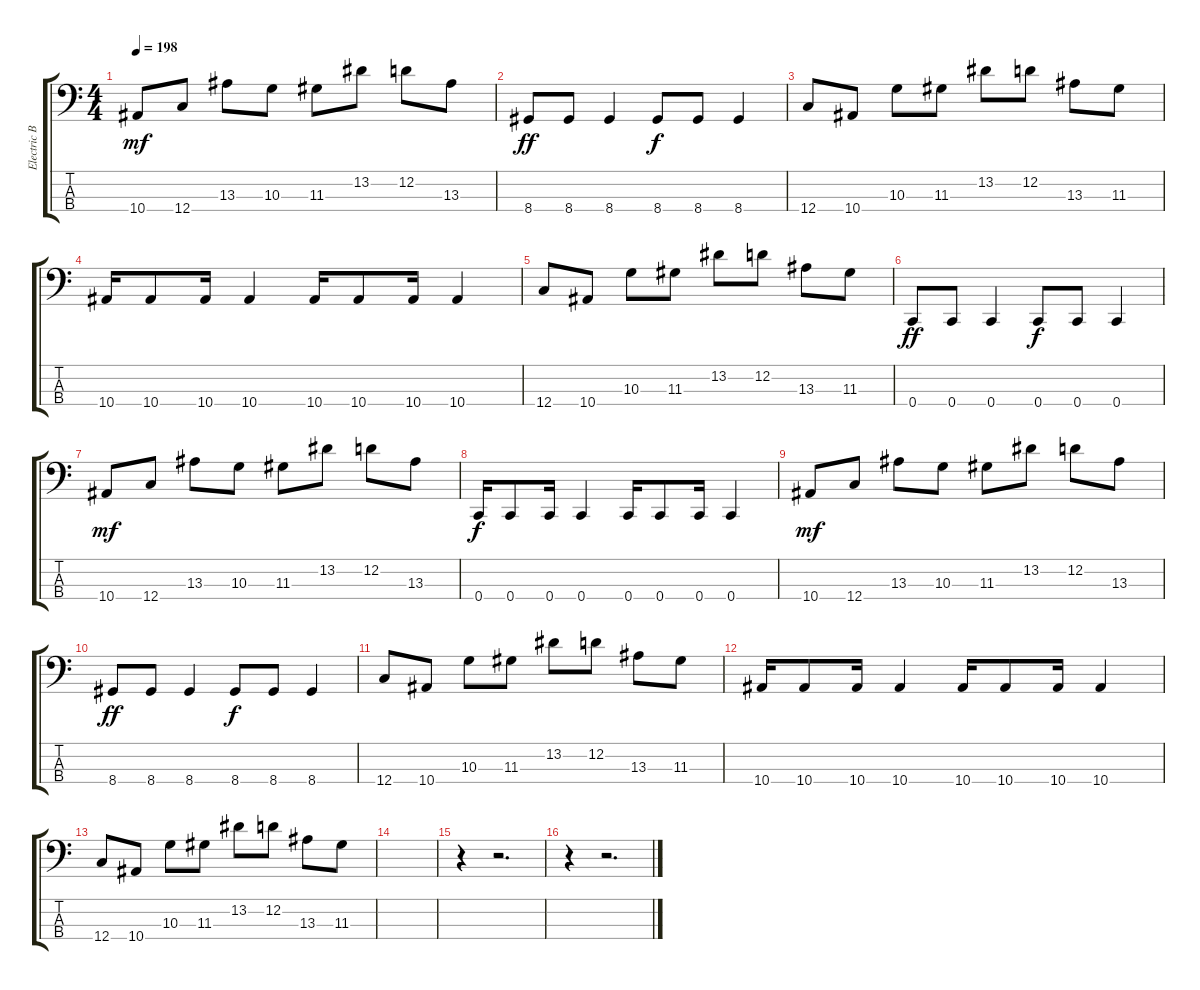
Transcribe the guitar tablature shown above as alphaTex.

\track ("Electric Bass" "Electric B") {instrument electricbassfinger}
\staff {score tabs}
\tuning (G2 D2 A1 C1) {hide}
\ts (4 4)
\tempo 198
\clef f4
\ks c
10.4.8{dy mf} 12.4.8 13.3.8 10.3.8 11.3.8 13.2.8 12.2.8 13.3.8 |
8.4.8{dy ff} 8.4.8 8.4.4 8.4.8{dy f} 8.4.8 8.4.4 |
12.4.8 10.4.8 10.3.8 11.3.8 13.2.8 12.2.8 13.3.8 11.3.8 |
10.4.16 10.4.8 10.4.16 10.4.4 10.4.16 10.4.8 10.4.16 10.4.4 |
12.4.8 10.4.8 10.3.8 11.3.8 13.2.8 12.2.8 13.3.8 11.3.8 |
0.4.8{dy ff} 0.4.8 0.4.4 0.4.8{dy f} 0.4.8 0.4.4 |
10.4.8{dy mf} 12.4.8 13.3.8 10.3.8 11.3.8 13.2.8 12.2.8 13.3.8 |
0.4.16{dy f} 0.4.8 0.4.16 0.4.4 0.4.16 0.4.8 0.4.16 0.4.4 |
10.4.8{dy mf} 12.4.8 13.3.8 10.3.8 11.3.8 13.2.8 12.2.8 13.3.8 |
8.4.8{dy ff} 8.4.8 8.4.4 8.4.8{dy f} 8.4.8 8.4.4 |
12.4.8 10.4.8 10.3.8 11.3.8 13.2.8 12.2.8 13.3.8 11.3.8 |
10.4.16 10.4.8 10.4.16 10.4.4 10.4.16 10.4.8 10.4.16 10.4.4 |
12.4.8 10.4.8 10.3.8 11.3.8 13.2.8 12.2.8 13.3.8 11.3.8 |
|
r.4 r.2{d} |
r.4 r.2{d}
